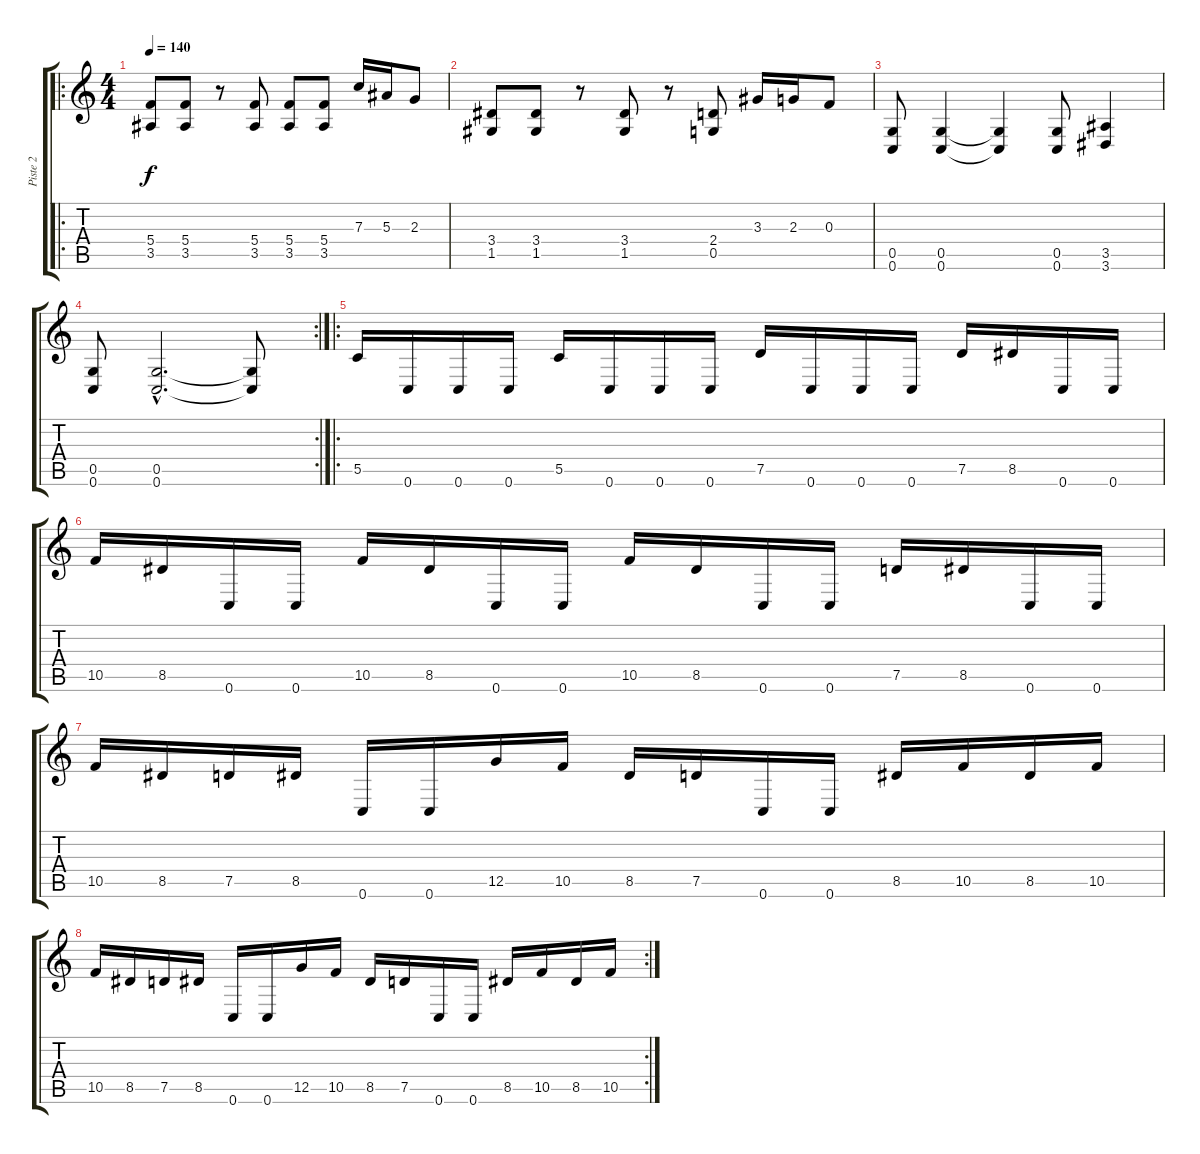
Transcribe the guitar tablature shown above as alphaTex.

\track ("Piste 2" "Piste 2") {instrument distortionguitar}
\staff {score tabs}
\tuning (D4 A3 F3 C3 G2 C2) {hide}
\ro
\ts (4 4)
\tempo 140
\clef g2
\ks c
(5.4 3.5).8{dy f} (5.4 3.5).8 r.8 (5.4 3.5).8 (5.4 3.5).8 (5.4 3.5).8 7.3.16 5.3.16 2.3.8 |
(3.4 1.5).8 (3.4 1.5).8 r.8 (3.4 1.5).8 r.8 (2.4 0.5).8 3.3.16 2.3.16 0.3.8 |
(0.5 0.6).8 (0.5 0.6).4 (0.5{t} 0.6{t}).4 (0.5 0.6).8 (3.5 3.6).4 |
\rc 2
(0.5 0.6).8 (0.5{hac} 0.6{hac}).2{d} (0.5{t} 0.6{t}).8 |
\ro
5.5.16 0.6.16 0.6.16 0.6.16 5.5.16 0.6.16 0.6.16 0.6.16 7.5.16 0.6.16 0.6.16 0.6.16 7.5.16 8.5.16 0.6.16 0.6.16 |
10.5.16 8.5.16 0.6.16 0.6.16 10.5.16 8.5.16 0.6.16 0.6.16 10.5.16 8.5.16 0.6.16 0.6.16 7.5.16 8.5.16 0.6.16 0.6.16 |
10.5.16 8.5.16 7.5.16 8.5.16 0.6.16 0.6.16 12.5.16 10.5.16 8.5.16 7.5.16 0.6.16 0.6.16 8.5.16 10.5.16 8.5.16 10.5.16 |
\rc 2
10.5.16 8.5.16 7.5.16 8.5.16 0.6.16 0.6.16 12.5.16 10.5.16 8.5.16 7.5.16 0.6.16 0.6.16 8.5.16 10.5.16 8.5.16 10.5.16
